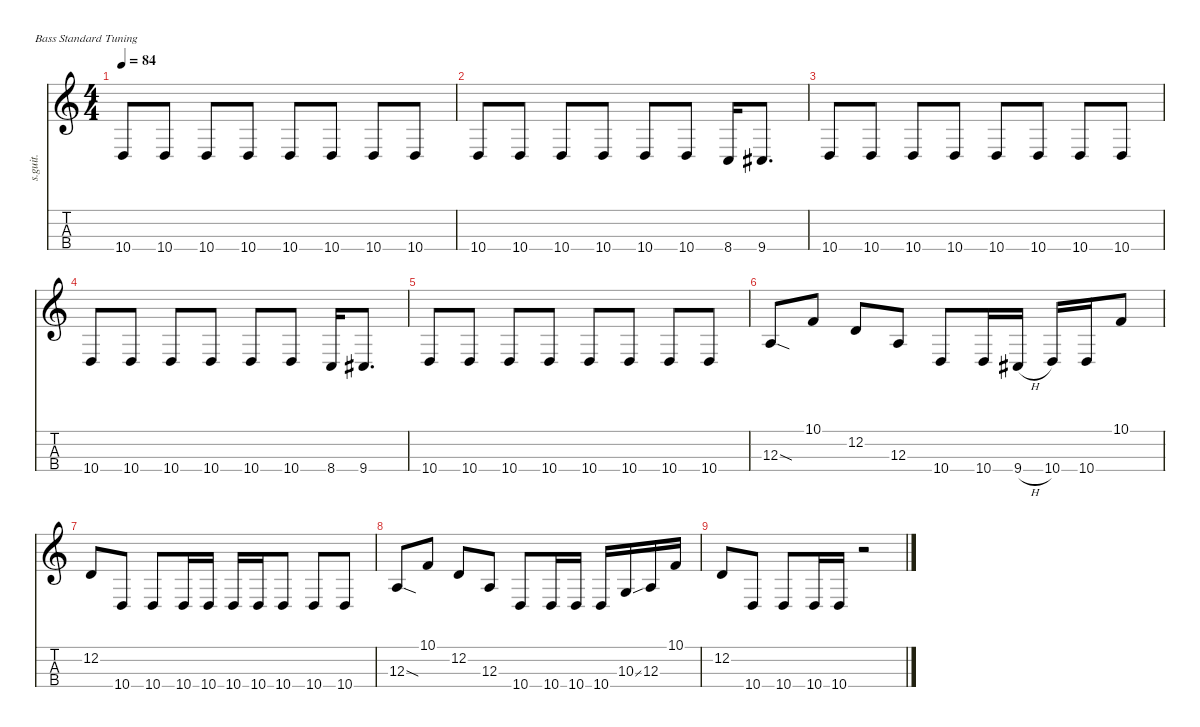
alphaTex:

\defaultSystemsLayout 4
\hideDynamics
\bracketExtendMode nobrackets
\track ("Paul McCartney - Bass" "s.guit.") {instrument electricbasspick}
\staff {score tabs}
\tuning (G2 D2 A1 E1)
\ts (4 4)
\tempo 84
\clef g2
\ks c
10.4.8{lyrics (0 "") lyrics (1 "") lyrics (2 "") lyrics (3 "") lyrics (4 "") dy mp} 10.4.8{lyrics (0 "") lyrics (1 "") lyrics (2 "") lyrics (3 "") lyrics (4 "")} 10.4.8{lyrics (0 "") lyrics (1 "") lyrics (2 "") lyrics (3 "") lyrics (4 "")} 10.4.8{lyrics (0 "") lyrics (1 "") lyrics (2 "") lyrics (3 "") lyrics (4 "")} 10.4.8{lyrics (0 "") lyrics (1 "") lyrics (2 "") lyrics (3 "") lyrics (4 "")} 10.4.8{lyrics (0 "") lyrics (1 "") lyrics (2 "") lyrics (3 "") lyrics (4 "")} 10.4.8{lyrics (0 "") lyrics (1 "") lyrics (2 "") lyrics (3 "") lyrics (4 "")} 10.4.8{lyrics (0 "") lyrics (1 "") lyrics (2 "") lyrics (3 "") lyrics (4 "")} |
10.4.8{lyrics (0 "") lyrics (1 "") lyrics (2 "") lyrics (3 "") lyrics (4 "")} 10.4.8{lyrics (0 "") lyrics (1 "") lyrics (2 "") lyrics (3 "") lyrics (4 "")} 10.4.8{lyrics (0 "") lyrics (1 "") lyrics (2 "") lyrics (3 "") lyrics (4 "")} 10.4.8{lyrics (0 "") lyrics (1 "") lyrics (2 "") lyrics (3 "") lyrics (4 "")} 10.4.8{lyrics (0 "") lyrics (1 "") lyrics (2 "") lyrics (3 "") lyrics (4 "")} 10.4.8{lyrics (0 "") lyrics (1 "") lyrics (2 "") lyrics (3 "") lyrics (4 "")} 8.4.16{lyrics (0 "") lyrics (1 "") lyrics (2 "") lyrics (3 "") lyrics (4 "")} 9.4{acc #}.8{d lyrics (0 "") lyrics (1 "") lyrics (2 "") lyrics (3 "") lyrics (4 "")} |
10.4.8{lyrics (0 "") lyrics (1 "") lyrics (2 "") lyrics (3 "") lyrics (4 "")} 10.4.8{lyrics (0 "") lyrics (1 "") lyrics (2 "") lyrics (3 "") lyrics (4 "")} 10.4.8{lyrics (0 "") lyrics (1 "") lyrics (2 "") lyrics (3 "") lyrics (4 "")} 10.4.8{lyrics (0 "") lyrics (1 "") lyrics (2 "") lyrics (3 "") lyrics (4 "")} 10.4.8{lyrics (0 "") lyrics (1 "") lyrics (2 "") lyrics (3 "") lyrics (4 "")} 10.4.8{lyrics (0 "") lyrics (1 "") lyrics (2 "") lyrics (3 "") lyrics (4 "")} 10.4.8{lyrics (0 "") lyrics (1 "") lyrics (2 "") lyrics (3 "") lyrics (4 "")} 10.4.8{lyrics (0 "") lyrics (1 "") lyrics (2 "") lyrics (3 "") lyrics (4 "")} |
10.4.8{lyrics (0 "") lyrics (1 "") lyrics (2 "") lyrics (3 "") lyrics (4 "")} 10.4.8{lyrics (0 "") lyrics (1 "") lyrics (2 "") lyrics (3 "") lyrics (4 "")} 10.4.8{lyrics (0 "") lyrics (1 "") lyrics (2 "") lyrics (3 "") lyrics (4 "")} 10.4.8{lyrics (0 "") lyrics (1 "") lyrics (2 "") lyrics (3 "") lyrics (4 "")} 10.4.8{lyrics (0 "") lyrics (1 "") lyrics (2 "") lyrics (3 "") lyrics (4 "")} 10.4.8{lyrics (0 "") lyrics (1 "") lyrics (2 "") lyrics (3 "") lyrics (4 "")} 8.4.16{lyrics (0 "") lyrics (1 "") lyrics (2 "") lyrics (3 "") lyrics (4 "")} 9.4{acc #}.8{d lyrics (0 "") lyrics (1 "") lyrics (2 "") lyrics (3 "") lyrics (4 "")} |
10.4.8{lyrics (0 "") lyrics (1 "") lyrics (2 "") lyrics (3 "") lyrics (4 "")} 10.4.8{lyrics (0 "") lyrics (1 "") lyrics (2 "") lyrics (3 "") lyrics (4 "")} 10.4.8{lyrics (0 "") lyrics (1 "") lyrics (2 "") lyrics (3 "") lyrics (4 "")} 10.4.8{lyrics (0 "") lyrics (1 "") lyrics (2 "") lyrics (3 "") lyrics (4 "")} 10.4.8{lyrics (0 "") lyrics (1 "") lyrics (2 "") lyrics (3 "") lyrics (4 "")} 10.4.8{lyrics (0 "") lyrics (1 "") lyrics (2 "") lyrics (3 "") lyrics (4 "")} 10.4.8{lyrics (0 "") lyrics (1 "") lyrics (2 "") lyrics (3 "") lyrics (4 "")} 10.4.8{lyrics (0 "") lyrics (1 "") lyrics (2 "") lyrics (3 "") lyrics (4 "")} |
12.3{sod}.8{lyrics (0 "") lyrics (1 "") lyrics (2 "") lyrics (3 "") lyrics (4 "")} 10.1.8{lyrics (0 "") lyrics (1 "") lyrics (2 "") lyrics (3 "") lyrics (4 "")} 12.2.8{lyrics (0 "") lyrics (1 "") lyrics (2 "") lyrics (3 "") lyrics (4 "")} 12.3.8{lyrics (0 "") lyrics (1 "") lyrics (2 "") lyrics (3 "") lyrics (4 "")} 10.4.8{lyrics (0 "") lyrics (1 "") lyrics (2 "") lyrics (3 "") lyrics (4 "")} 10.4.16{lyrics (0 "") lyrics (1 "") lyrics (2 "") lyrics (3 "") lyrics (4 "")} 9.4{h acc #}.16{lyrics (0 "") lyrics (1 "") lyrics (2 "") lyrics (3 "") lyrics (4 "")} 10.4.16{lyrics (0 "") lyrics (1 "") lyrics (2 "") lyrics (3 "") lyrics (4 "")} 10.4.16{lyrics (0 "") lyrics (1 "") lyrics (2 "") lyrics (3 "") lyrics (4 "")} 10.1.8{lyrics (0 "") lyrics (1 "") lyrics (2 "") lyrics (3 "") lyrics (4 "")} |
12.2.8{lyrics (0 "") lyrics (1 "") lyrics (2 "") lyrics (3 "") lyrics (4 "")} 10.4.8{lyrics (0 "") lyrics (1 "") lyrics (2 "") lyrics (3 "") lyrics (4 "")} 10.4.8{lyrics (0 "") lyrics (1 "") lyrics (2 "") lyrics (3 "") lyrics (4 "")} 10.4.16{lyrics (0 "") lyrics (1 "") lyrics (2 "") lyrics (3 "") lyrics (4 "")} 10.4.16{lyrics (0 "") lyrics (1 "") lyrics (2 "") lyrics (3 "") lyrics (4 "")} 10.4.16{lyrics (0 "") lyrics (1 "") lyrics (2 "") lyrics (3 "") lyrics (4 "")} 10.4.16{lyrics (0 "") lyrics (1 "") lyrics (2 "") lyrics (3 "") lyrics (4 "")} 10.4.8{lyrics (0 "") lyrics (1 "") lyrics (2 "") lyrics (3 "") lyrics (4 "")} 10.4.8{lyrics (0 "") lyrics (1 "") lyrics (2 "") lyrics (3 "") lyrics (4 "")} 10.4.8{lyrics (0 "") lyrics (1 "") lyrics (2 "") lyrics (3 "") lyrics (4 "")} |
12.3{sod}.8{lyrics (0 "") lyrics (1 "") lyrics (2 "") lyrics (3 "") lyrics (4 "")} 10.1.8{lyrics (0 "") lyrics (1 "") lyrics (2 "") lyrics (3 "") lyrics (4 "")} 12.2.8{lyrics (0 "") lyrics (1 "") lyrics (2 "") lyrics (3 "") lyrics (4 "")} 12.3.8{lyrics (0 "") lyrics (1 "") lyrics (2 "") lyrics (3 "") lyrics (4 "")} 10.4.8{lyrics (0 "") lyrics (1 "") lyrics (2 "") lyrics (3 "") lyrics (4 "")} 10.4.16{lyrics (0 "") lyrics (1 "") lyrics (2 "") lyrics (3 "") lyrics (4 "")} 10.4.16{lyrics (0 "") lyrics (1 "") lyrics (2 "") lyrics (3 "") lyrics (4 "")} 10.4.16{lyrics (0 "") lyrics (1 "") lyrics (2 "") lyrics (3 "") lyrics (4 "")} 10.3{ss}.16{lyrics (0 "") lyrics (1 "") lyrics (2 "") lyrics (3 "") lyrics (4 "")} 12.3.16{lyrics (0 "") lyrics (1 "") lyrics (2 "") lyrics (3 "") lyrics (4 "")} 10.1.16{lyrics (0 "") lyrics (1 "") lyrics (2 "") lyrics (3 "") lyrics (4 "")} |
12.2.8{lyrics (0 "") lyrics (1 "") lyrics (2 "") lyrics (3 "") lyrics (4 "")} 10.4.8{lyrics (0 "") lyrics (1 "") lyrics (2 "") lyrics (3 "") lyrics (4 "")} 10.4.8{lyrics (0 "") lyrics (1 "") lyrics (2 "") lyrics (3 "") lyrics (4 "")} 10.4.16{lyrics (0 "") lyrics (1 "") lyrics (2 "") lyrics (3 "") lyrics (4 "")} 10.4.16{lyrics (0 "") lyrics (1 "") lyrics (2 "") lyrics (3 "") lyrics (4 "")} r.2
